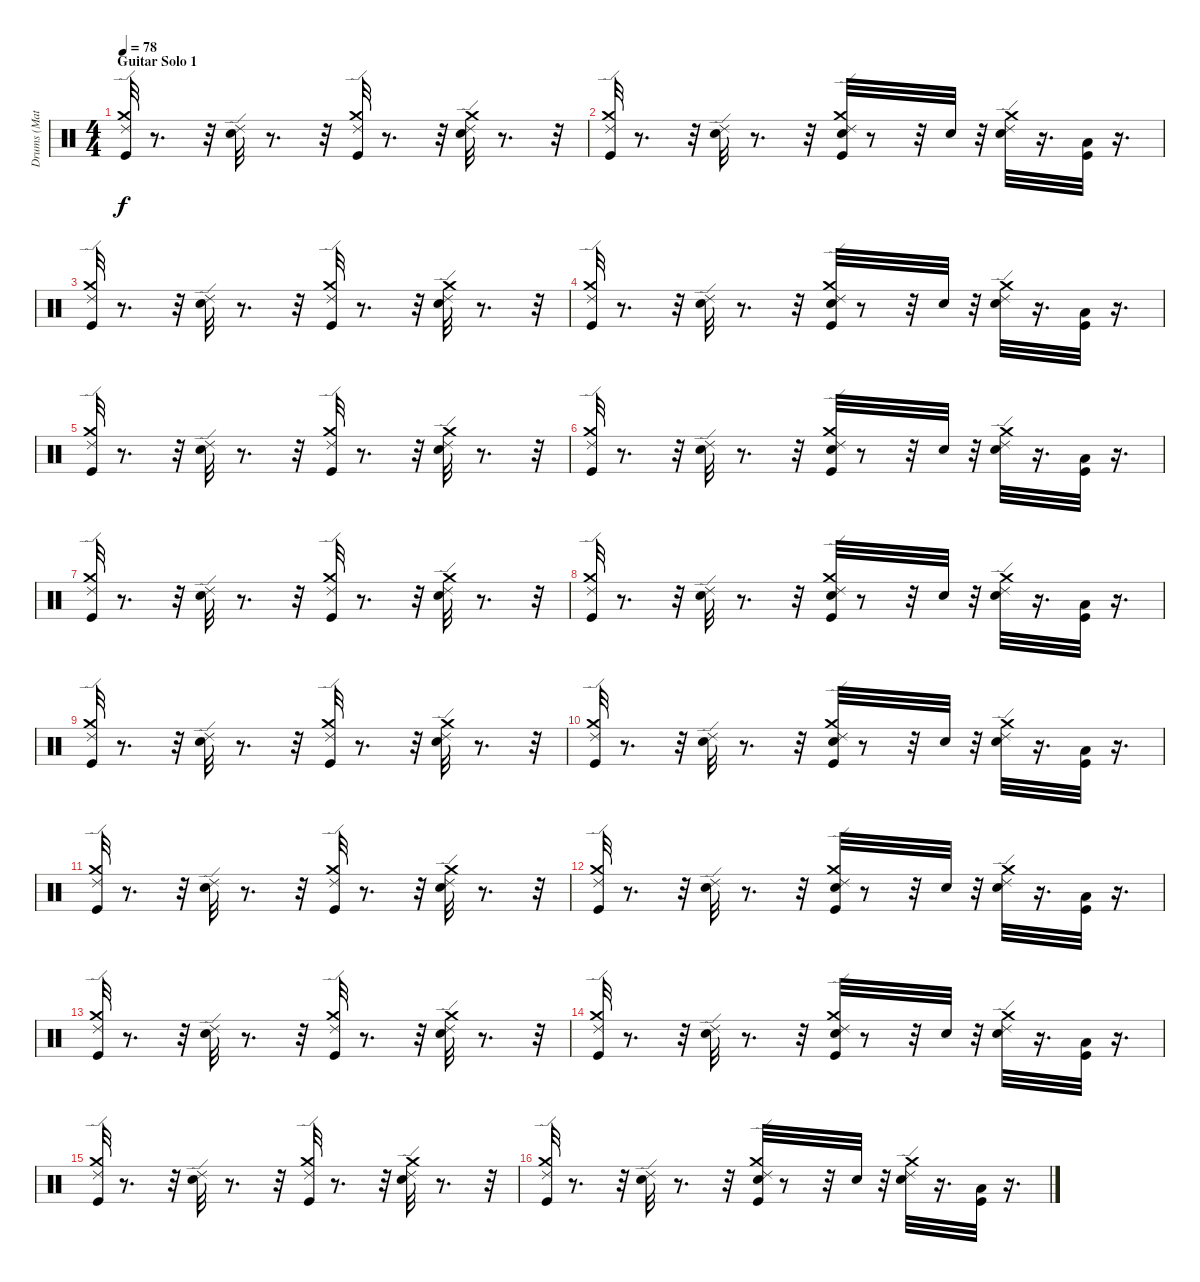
\track ("Drums (Matt)" "Drums (Mat") {instrument percussion}
\staff {score}
\articulation defaults
\ts (4 4)
\section ("" "Guitar Solo 1")
\tempo 78
\clef neutral
\ks c
("Kick (hit)" "Crash medium (hit)" "Ride (edge) 2").32{dy f} r.8{d} r.32 ("Snare (hit) 2" "Ride (edge) 2").32 r.8{d} r.32 ("Ride (edge) 2" "Crash medium (hit)" "Kick (hit)").32 r.8{d} r.32 ("Ride (edge) 2" "Crash medium (hit)" "Snare (hit) 2").32 r.8{d} r.32 |
("Kick (hit)" "Crash medium (hit)" "Ride (edge) 2").32 r.8{d} r.32 ("Snare (hit) 2" "Ride (edge) 2").32 r.8{d} r.32 ("Ride (edge) 2" "Crash medium (hit)" "Kick (hit)" "Snare (hit) 2").32 r.8 r.32 "Snare (hit) 2".32 r.32 ("Ride (edge) 2" "Crash medium (hit)" "Snare (hit) 2").32 r.16{d} ("Kick (hit)" "Low Floor Tom (hit)").32 r.16{d} |
("Kick (hit)" "Crash medium (hit)" "Ride (edge) 2").32 r.8{d} r.32 ("Snare (hit) 2" "Ride (edge) 2").32 r.8{d} r.32 ("Ride (edge) 2" "Crash medium (hit)" "Kick (hit)").32 r.8{d} r.32 ("Ride (edge) 2" "Crash medium (hit)" "Snare (hit) 2").32 r.8{d} r.32 |
("Kick (hit)" "Crash medium (hit)" "Ride (edge) 2").32 r.8{d} r.32 ("Snare (hit) 2" "Ride (edge) 2").32 r.8{d} r.32 ("Ride (edge) 2" "Crash medium (hit)" "Kick (hit)" "Snare (hit) 2").32 r.8 r.32 "Snare (hit) 2".32 r.32 ("Ride (edge) 2" "Crash medium (hit)" "Snare (hit) 2").32 r.16{d} ("Kick (hit)" "Low Floor Tom (hit)").32 r.16{d} |
("Kick (hit)" "Crash medium (hit)" "Ride (edge) 2").32 r.8{d} r.32 ("Snare (hit) 2" "Ride (edge) 2").32 r.8{d} r.32 ("Ride (edge) 2" "Crash medium (hit)" "Kick (hit)").32 r.8{d} r.32 ("Ride (edge) 2" "Crash medium (hit)" "Snare (hit) 2").32 r.8{d} r.32 |
("Kick (hit)" "Crash medium (hit)" "Ride (edge) 2").32 r.8{d} r.32 ("Snare (hit) 2" "Ride (edge) 2").32 r.8{d} r.32 ("Ride (edge) 2" "Crash medium (hit)" "Kick (hit)" "Snare (hit) 2").32 r.8 r.32 "Snare (hit) 2".32 r.32 ("Ride (edge) 2" "Crash medium (hit)" "Snare (hit) 2").32 r.16{d} ("Kick (hit)" "Low Floor Tom (hit)").32 r.16{d} |
("Kick (hit)" "Crash medium (hit)" "Ride (edge) 2").32 r.8{d} r.32 ("Snare (hit) 2" "Ride (edge) 2").32 r.8{d} r.32 ("Ride (edge) 2" "Crash medium (hit)" "Kick (hit)").32 r.8{d} r.32 ("Ride (edge) 2" "Crash medium (hit)" "Snare (hit) 2").32 r.8{d} r.32 |
("Kick (hit)" "Crash medium (hit)" "Ride (edge) 2").32 r.8{d} r.32 ("Snare (hit) 2" "Ride (edge) 2").32 r.8{d} r.32 ("Ride (edge) 2" "Crash medium (hit)" "Kick (hit)" "Snare (hit) 2").32 r.8 r.32 "Snare (hit) 2".32 r.32 ("Ride (edge) 2" "Crash medium (hit)" "Snare (hit) 2").32 r.16{d} ("Kick (hit)" "Low Floor Tom (hit)").32 r.16{d} |
("Kick (hit)" "Crash medium (hit)" "Ride (edge) 2").32 r.8{d} r.32 ("Snare (hit) 2" "Ride (edge) 2").32 r.8{d} r.32 ("Ride (edge) 2" "Crash medium (hit)" "Kick (hit)").32 r.8{d} r.32 ("Ride (edge) 2" "Crash medium (hit)" "Snare (hit) 2").32 r.8{d} r.32 |
("Kick (hit)" "Crash medium (hit)" "Ride (edge) 2").32 r.8{d} r.32 ("Snare (hit) 2" "Ride (edge) 2").32 r.8{d} r.32 ("Ride (edge) 2" "Crash medium (hit)" "Kick (hit)" "Snare (hit) 2").32 r.8 r.32 "Snare (hit) 2".32 r.32 ("Ride (edge) 2" "Crash medium (hit)" "Snare (hit) 2").32 r.16{d} ("Kick (hit)" "Low Floor Tom (hit)").32 r.16{d} |
("Kick (hit)" "Crash medium (hit)" "Ride (edge) 2").32 r.8{d} r.32 ("Snare (hit) 2" "Ride (edge) 2").32 r.8{d} r.32 ("Ride (edge) 2" "Crash medium (hit)" "Kick (hit)").32 r.8{d} r.32 ("Ride (edge) 2" "Crash medium (hit)" "Snare (hit) 2").32 r.8{d} r.32 |
("Kick (hit)" "Crash medium (hit)" "Ride (edge) 2").32 r.8{d} r.32 ("Snare (hit) 2" "Ride (edge) 2").32 r.8{d} r.32 ("Ride (edge) 2" "Crash medium (hit)" "Kick (hit)" "Snare (hit) 2").32 r.8 r.32 "Snare (hit) 2".32 r.32 ("Ride (edge) 2" "Crash medium (hit)" "Snare (hit) 2").32 r.16{d} ("Kick (hit)" "Low Floor Tom (hit)").32 r.16{d} |
("Kick (hit)" "Crash medium (hit)" "Ride (edge) 2").32 r.8{d} r.32 ("Snare (hit) 2" "Ride (edge) 2").32 r.8{d} r.32 ("Ride (edge) 2" "Crash medium (hit)" "Kick (hit)").32 r.8{d} r.32 ("Ride (edge) 2" "Crash medium (hit)" "Snare (hit) 2").32 r.8{d} r.32 |
("Kick (hit)" "Crash medium (hit)" "Ride (edge) 2").32 r.8{d} r.32 ("Snare (hit) 2" "Ride (edge) 2").32 r.8{d} r.32 ("Ride (edge) 2" "Crash medium (hit)" "Kick (hit)" "Snare (hit) 2").32 r.8 r.32 "Snare (hit) 2".32 r.32 ("Ride (edge) 2" "Crash medium (hit)" "Snare (hit) 2").32 r.16{d} ("Kick (hit)" "Low Floor Tom (hit)").32 r.16{d} |
("Kick (hit)" "Crash medium (hit)" "Ride (edge) 2").32 r.8{d} r.32 ("Snare (hit) 2" "Ride (edge) 2").32 r.8{d} r.32 ("Ride (edge) 2" "Crash medium (hit)" "Kick (hit)").32 r.8{d} r.32 ("Ride (edge) 2" "Crash medium (hit)" "Snare (hit) 2").32 r.8{d} r.32 |
("Kick (hit)" "Crash medium (hit)" "Ride (edge) 2").32 r.8{d} r.32 ("Snare (hit) 2" "Ride (edge) 2").32 r.8{d} r.32 ("Ride (edge) 2" "Crash medium (hit)" "Kick (hit)" "Snare (hit) 2").32 r.8 r.32 "Snare (hit) 2".32 r.32 ("Ride (edge) 2" "Crash medium (hit)" "Snare (hit) 2").32 r.16{d} ("Kick (hit)" "Low Floor Tom (hit)").32 r.16{d}
